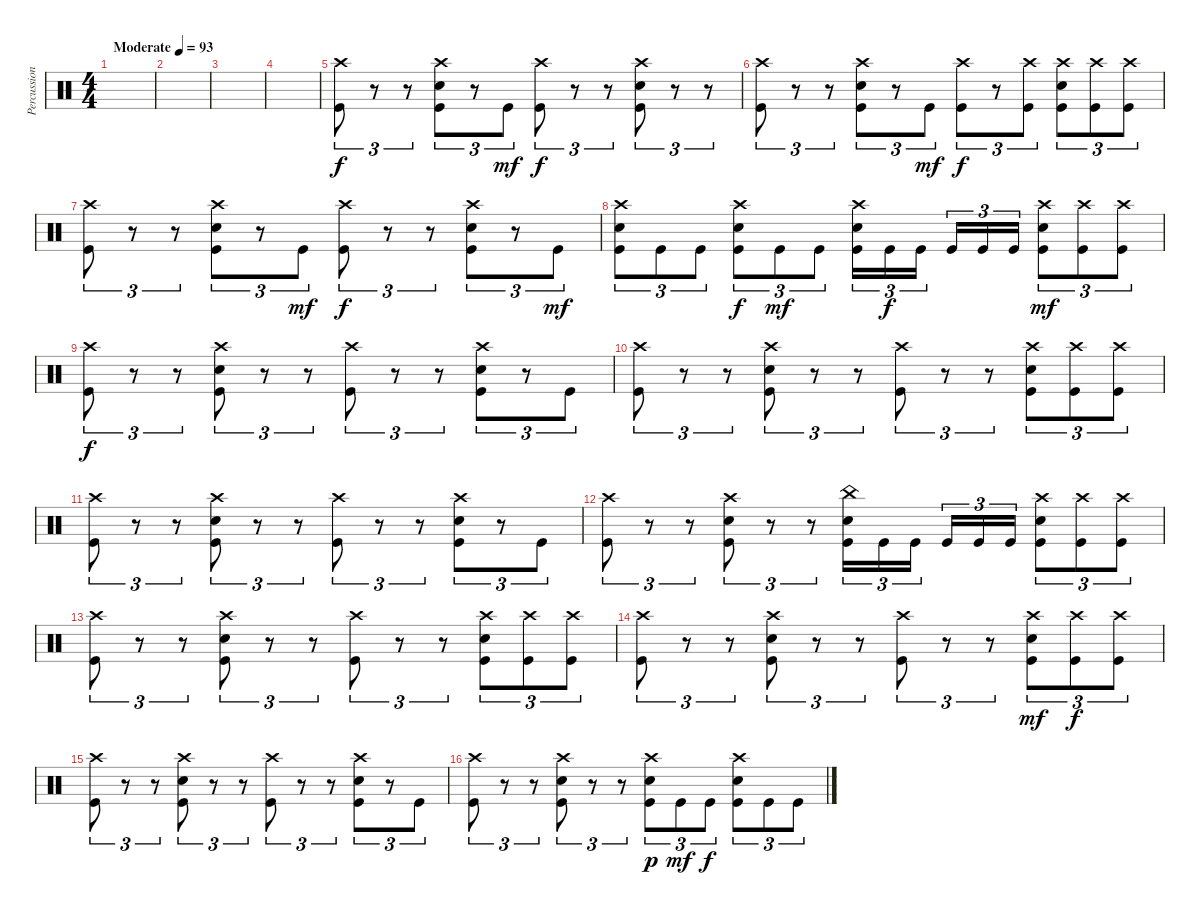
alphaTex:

\track ("Percussion" "Percussion") {instrument percussion}
\staff {score}
\articulation defaults
\ts (4 4)
\tempo (93 "Moderate")
\clef neutral
\ks c
|
|
|
|
("Crash high (hit)" "Kick (hit)").8{tu (3 2)} r.8{tu (3 2)} r.8{tu (3 2)} ("Crash high (hit)" "Snare (hit) 2" "Kick (hit)").8{tu (3 2)} r.8{tu (3 2)} "Kick (hit)".8{tu (3 2) dy mf} ("Crash high (hit)" "Kick (hit)").8{tu (3 2) dy f} r.8{tu (3 2)} r.8{tu (3 2)} ("Crash high (hit)" "Snare (hit) 2" "Kick (hit)").8{tu (3 2)} r.8{tu (3 2)} r.8{tu (3 2)} |
("Crash high (hit)" "Kick (hit)").8{tu (3 2)} r.8{tu (3 2)} r.8{tu (3 2)} ("Crash high (hit)" "Snare (hit) 2" "Kick (hit)").8{tu (3 2)} r.8{tu (3 2)} "Kick (hit)".8{tu (3 2) dy mf} ("Crash high (hit)" "Kick (hit)").8{tu (3 2) dy f} r.8{tu (3 2)} ("Crash high (hit)" "Kick (hit)").8{tu (3 2)} ("Crash high (hit)" "Snare (hit) 2" "Kick (hit)").8{tu (3 2)} ("Crash high (hit)" "Kick (hit)").8{tu (3 2)} ("Crash high (hit)" "Kick (hit)").8{tu (3 2)} |
("Crash high (hit)" "Kick (hit)").8{tu (3 2)} r.8{tu (3 2)} r.8{tu (3 2)} ("Crash high (hit)" "Snare (hit) 2" "Kick (hit)").8{tu (3 2)} r.8{tu (3 2)} "Kick (hit)".8{tu (3 2) dy mf} ("Crash high (hit)" "Kick (hit)").8{tu (3 2) dy f} r.8{tu (3 2)} r.8{tu (3 2)} ("Crash high (hit)" "Snare (hit) 2" "Kick (hit)").8{tu (3 2)} r.8{tu (3 2)} "Kick (hit)".8{tu (3 2) dy mf} |
("Crash high (hit)" "Snare (hit) 2" "Kick (hit)").8{tu (3 2)} "Kick (hit)".8{tu (3 2)} "Kick (hit)".8{tu (3 2)} ("Crash high (hit)" "Snare (hit) 2" "Kick (hit)").8{tu (3 2) dy f} "Kick (hit)".8{tu (3 2) dy mf} "Kick (hit)".8{tu (3 2)} ("Crash high (hit)" "Snare (hit) 2" "Kick (hit)").16{tu (3 2)} "Kick (hit)".16{tu (3 2) dy f} "Kick (hit)".16{tu (3 2) beam splitsecondary} "Kick (hit)".16{tu (3 2)} "Kick (hit)".16{tu (3 2)} "Kick (hit)".16{tu (3 2)} ("Crash high (hit)" "Snare (hit) 2" "Kick (hit)").8{tu (3 2) dy mf} ("Crash high (hit)" "Kick (hit)").8{tu (3 2)} ("Crash high (hit)" "Kick (hit)").8{tu (3 2)} |
("Crash high (hit)" "Kick (hit)").8{tu (3 2) dy f} r.8{tu (3 2)} r.8{tu (3 2)} ("Crash high (hit)" "Snare (hit) 2" "Kick (hit)").8{tu (3 2)} r.8{tu (3 2)} r.8{tu (3 2)} ("Crash high (hit)" "Kick (hit)").8{tu (3 2)} r.8{tu (3 2)} r.8{tu (3 2)} ("Crash high (hit)" "Snare (hit) 2" "Kick (hit)").8{tu (3 2)} r.8{tu (3 2)} "Kick (hit)".8{tu (3 2)} |
("Crash high (hit)" "Kick (hit)").8{tu (3 2)} r.8{tu (3 2)} r.8{tu (3 2)} ("Crash high (hit)" "Snare (hit) 2" "Kick (hit)").8{tu (3 2)} r.8{tu (3 2)} r.8{tu (3 2)} ("Crash high (hit)" "Kick (hit)").8{tu (3 2)} r.8{tu (3 2)} r.8{tu (3 2)} ("Crash high (hit)" "Snare (hit) 2" "Kick (hit)").8{tu (3 2)} ("Crash high (hit)" "Kick (hit)").8{tu (3 2)} ("Crash high (hit)" "Kick (hit)").8{tu (3 2)} |
("Crash high (hit)" "Kick (hit)").8{tu (3 2)} r.8{tu (3 2)} r.8{tu (3 2)} ("Crash high (hit)" "Snare (hit) 2" "Kick (hit)").8{tu (3 2)} r.8{tu (3 2)} r.8{tu (3 2)} ("Crash high (hit)" "Kick (hit)").8{tu (3 2)} r.8{tu (3 2)} r.8{tu (3 2)} ("Crash high (hit)" "Snare (hit) 2" "Kick (hit)").8{tu (3 2)} r.8{tu (3 2)} "Kick (hit)".8{tu (3 2)} |
("Crash high (hit)" "Kick (hit)").8{tu (3 2)} r.8{tu (3 2)} r.8{tu (3 2)} ("Crash high (hit)" "Snare (hit) 2" "Kick (hit)").8{tu (3 2)} r.8{tu (3 2)} r.8{tu (3 2)} ("China (hit)" "Snare (hit) 2" "Kick (hit)").16{tu (3 2)} "Kick (hit)".16{tu (3 2)} "Kick (hit)".16{tu (3 2) beam splitsecondary} "Kick (hit)".16{tu (3 2)} "Kick (hit)".16{tu (3 2)} "Kick (hit)".16{tu (3 2)} ("Crash high (hit)" "Snare (hit) 2" "Kick (hit)").8{tu (3 2)} ("Crash high (hit)" "Kick (hit)").8{tu (3 2)} ("Crash high (hit)" "Kick (hit)").8{tu (3 2)} |
("Crash high (hit)" "Kick (hit)").8{tu (3 2)} r.8{tu (3 2)} r.8{tu (3 2)} ("Crash high (hit)" "Snare (hit) 2" "Kick (hit)").8{tu (3 2)} r.8{tu (3 2)} r.8{tu (3 2)} ("Crash high (hit)" "Kick (hit)").8{tu (3 2)} r.8{tu (3 2)} r.8{tu (3 2)} ("Crash high (hit)" "Snare (hit) 2" "Kick (hit)").8{tu (3 2)} ("Crash high (hit)" "Kick (hit)").8{tu (3 2)} ("Crash high (hit)" "Kick (hit)").8{tu (3 2)} |
("Crash high (hit)" "Kick (hit)").8{tu (3 2)} r.8{tu (3 2)} r.8{tu (3 2)} ("Crash high (hit)" "Snare (hit) 2" "Kick (hit)").8{tu (3 2)} r.8{tu (3 2)} r.8{tu (3 2)} ("Crash high (hit)" "Kick (hit)").8{tu (3 2)} r.8{tu (3 2)} r.8{tu (3 2)} ("Crash high (hit)" "Snare (hit) 2" "Kick (hit)").8{tu (3 2) dy mf} ("Crash high (hit)" "Kick (hit)").8{tu (3 2) dy f} ("Crash high (hit)" "Kick (hit)").8{tu (3 2)} |
("Crash high (hit)" "Kick (hit)").8{tu (3 2)} r.8{tu (3 2)} r.8{tu (3 2)} ("Crash high (hit)" "Snare (hit) 2" "Kick (hit)").8{tu (3 2)} r.8{tu (3 2)} r.8{tu (3 2)} ("Crash high (hit)" "Kick (hit)").8{tu (3 2)} r.8{tu (3 2)} r.8{tu (3 2)} ("Crash high (hit)" "Snare (hit) 2" "Kick (hit)").8{tu (3 2)} r.8{tu (3 2)} "Kick (hit)".8{tu (3 2)} |
("Crash high (hit)" "Kick (hit)").8{tu (3 2)} r.8{tu (3 2)} r.8{tu (3 2)} ("Crash high (hit)" "Snare (hit) 2" "Kick (hit)").8{tu (3 2)} r.8{tu (3 2)} r.8{tu (3 2)} ("Crash high (hit)" "Snare (hit) 2" "Kick (hit)").8{tu (3 2) dy p} "Kick (hit)".8{tu (3 2) dy mf} "Kick (hit)".8{tu (3 2) dy f} ("Crash high (hit)" "Snare (hit) 2" "Kick (hit)").8{tu (3 2)} "Kick (hit)".8{tu (3 2)} "Kick (hit)".8{tu (3 2)}
